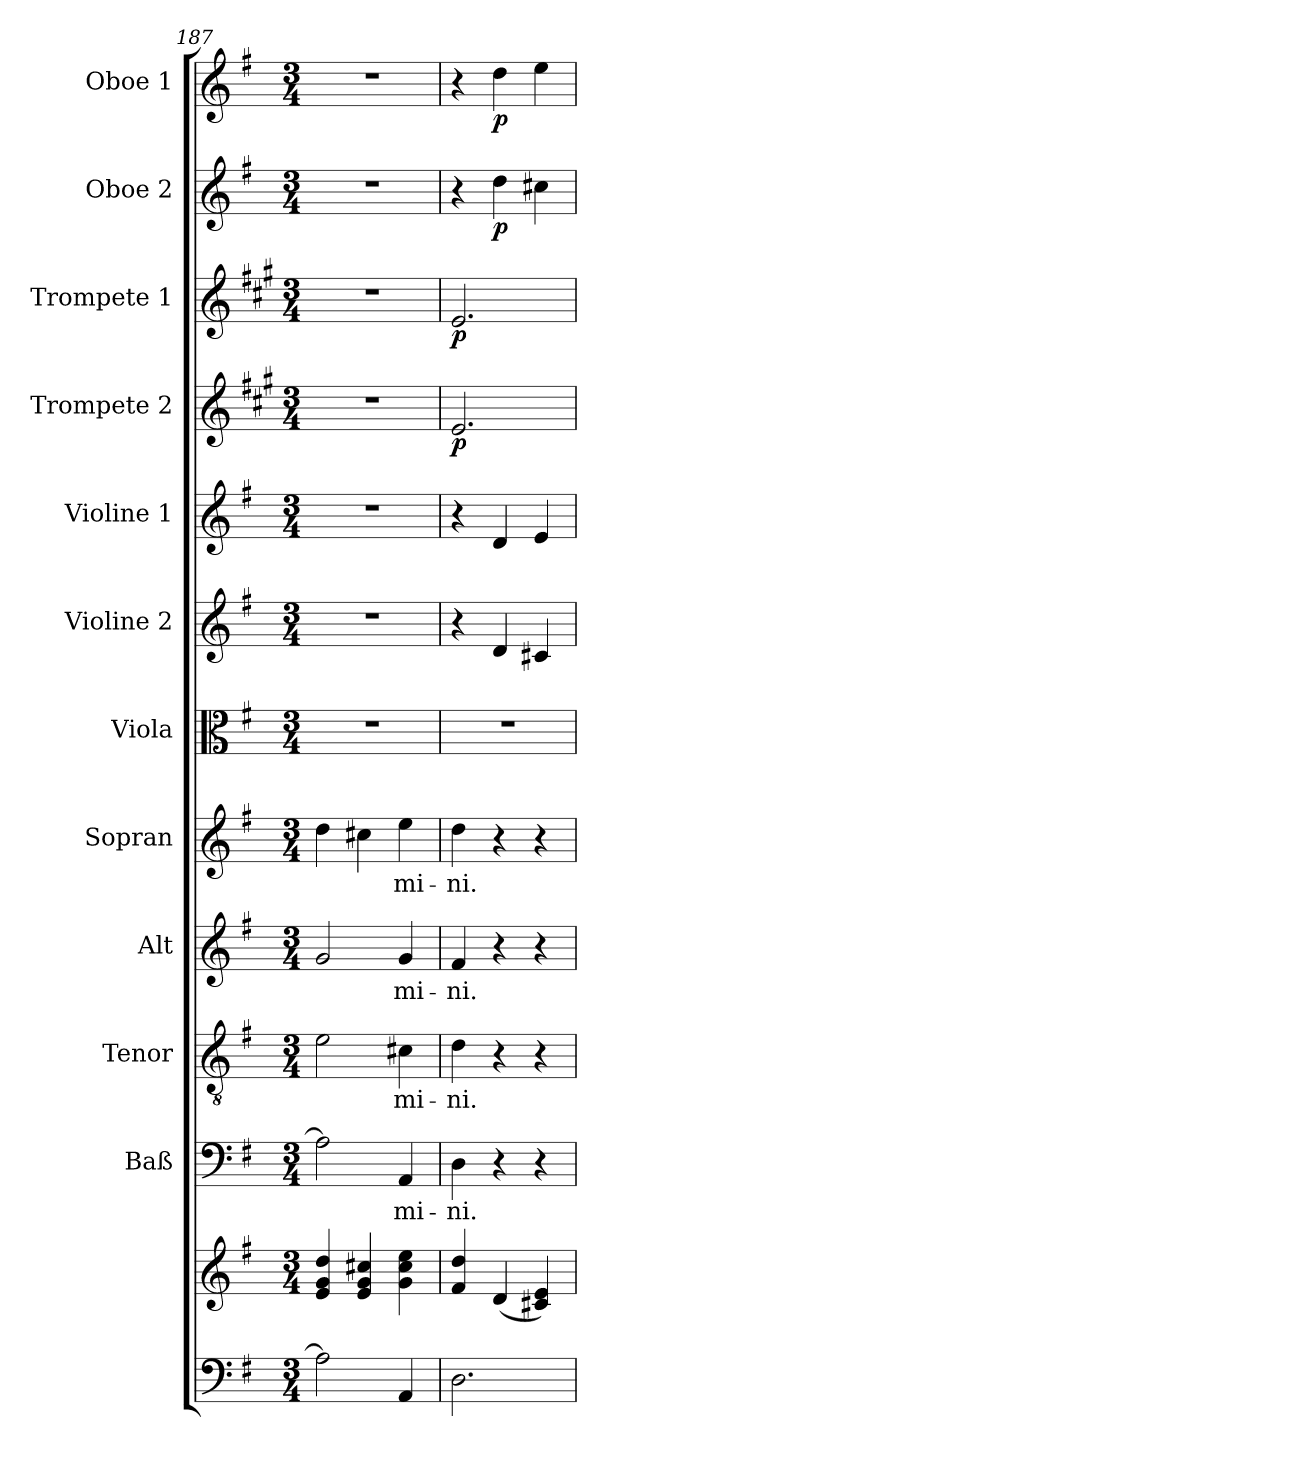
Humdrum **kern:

**kern	**kern	**kern	**text	**kern	**text	**kern	**text	**kern	**text	**kern	**kern	**kern	**kern	**dynam	**kern	**dynam	**kern	**dynam	**kern	**dynam
*part12	*part12	*part11	*part11	*part10	*part10	*part9	*part9	*part8	*part8	*part7	*part6	*part5	*part4	*part4	*part3	*part3	*part2	*part2	*part1	*part1
*staff13	*staff12	*staff11	*staff11	*staff10	*staff10	*staff9	*staff9	*staff8	*staff8	*staff7	*staff6	*staff5	*staff4	*staff4	*staff3	*staff3	*staff2	*staff2	*staff1	*staff1
*	*	*I"Baß	*	*I"Tenor	*	*I"Alt	*	*I"Sopran	*	*I"Viola	*I"Violine 2	*I"Violine 1	*I"Trompete 2	*	*I"Trompete 1	*	*I"Oboe 2	*	*I"Oboe 1	*
*	*	*I'Baß	*	*I'Ten	*	*I'Alt	*	*I'Sop	*	*I'Vla.	*I'Vln. 2	*I'Vln. 1	*I'Trp. 2	*	*I'Trp. 1	*	*I'Ob. 2	*	*I'Ob. 1	*
*clefF4	*clefG2	*clefF4	*	*clefGv2	*	*clefG2	*	*clefG2	*	*clefC3	*clefG2	*clefG2	*clefG2	*	*clefG2	*	*clefG2	*	*clefG2	*
*	*	*	*	*	*	*	*	*	*	*	*	*	*ITrd1c2	*	*ITrd1c2	*	*	*	*	*
*k[f#]	*k[f#]	*k[f#]	*	*k[f#]	*	*k[f#]	*	*k[f#]	*	*k[f#]	*k[f#]	*k[f#]	*k[f#]	*	*k[f#]	*	*k[f#]	*	*k[f#]	*
*G:	*G:	*G:	*	*G:	*	*G:	*	*G:	*	*G:	*G:	*G:	*G:	*	*G:	*	*G:	*	*G:	*
*M3/4	*M3/4	*M3/4	*	*M3/4	*	*M3/4	*	*M3/4	*	*M3/4	*M3/4	*M3/4	*M3/4	*	*M3/4	*	*M3/4	*	*M3/4	*
=187	=187	=187	=187	=187	=187	=187	=187	=187	=187	=187	=187	=187	=187	=187	=187	=187	=187	=187	=187	=187
2A\]	4e/ 4g/ 4dd/	2A\]	.	2e\	.	2g/	.	4dd\	.	2.r	2.r	2.r	2.r	.	2.r	.	2.r	.	2.r	.
.	4e/ 4g/ 4cc#X/	.	.	.	.	.	.	4cc#X\	.	.	.	.	.	.	.	.	.	.	.	.
!	!	!	!LO:LY:b	!	!LO:LY:b	!	!LO:LY:b	!	!LO:LY:b	!	!	!	!	!	!	!	!	!	!	!
4AA/	4g\ 4cc#\ 4ee\	4AA/	-mi-	4c#X\	-mi-	4g/	-mi-	4ee\	-mi-	.	.	.	.	.	.	.	.	.	.	.
=188	=188	=188	=188	=188	=188	=188	=188	=188	=188	=188	=188	=188	=188	=188	=188	=188	=188	=188	=188	=188
!	!	!	!LO:LY:b	!	!LO:LY:b	!	!LO:LY:b	!	!LO:LY:b	!	!	!	!	!LO:DY:b	!	!LO:DY:b	!	!	!	!
2.D\	4f#/ 4dd/	4D\	-ni.	4d\	-ni.	4f#/	-ni.	4dd\	-ni.	2.r	4r	4r	2.d/	p	2.d/	p	4r	.	4r	.
!	!	!	!	!	!	!	!	!	!	!	!	!	!	!	!	!	!	!LO:DY:b	!	!LO:DY:b
.	(<4d/	4r	.	4r	.	4r	.	4r	.	.	4d/	4d/	.	.	.	.	4dd\	p	4dd\	p
.	4c#X/ 4e/)	4r	.	4r	.	4r	.	4r	.	.	4c#X/	4e/	.	.	.	.	4cc#X\	.	4ee\	.
=	=	=	=	=	=	=	=	=	=	=	=	=	=	=	=	=	=	=	=	=
*-	*-	*-	*-	*-	*-	*-	*-	*-	*-	*-	*-	*-	*-	*-	*-	*-	*-	*-	*-	*-
